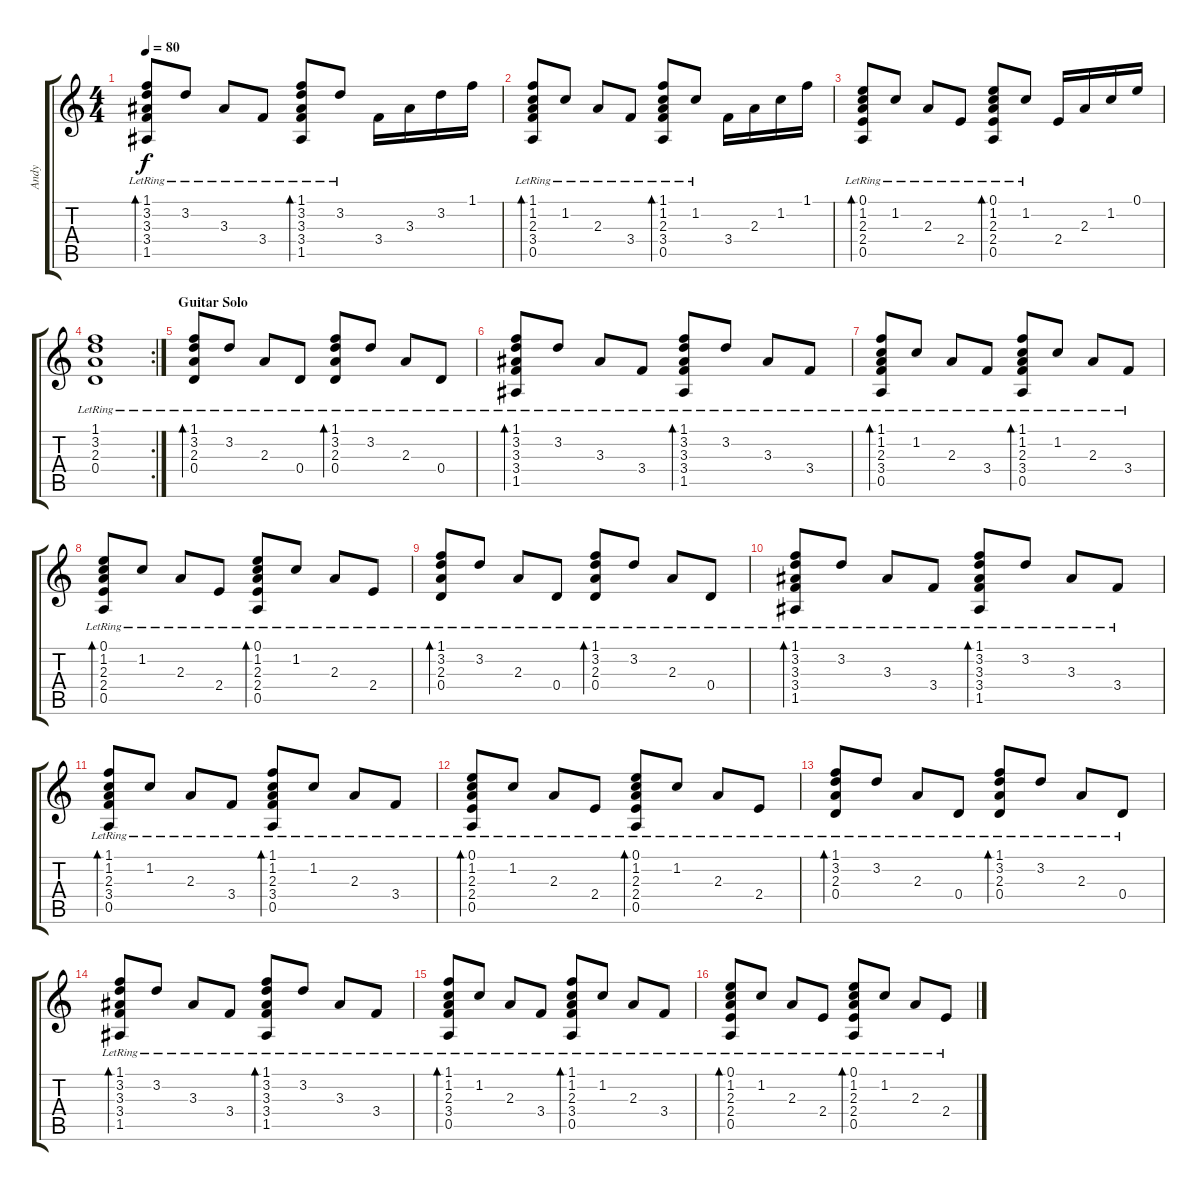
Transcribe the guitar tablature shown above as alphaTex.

\track ("Andy" "Andy") {instrument acousticguitarsteel}
\staff {score tabs}
\tuning (E4 B3 G3 D3 A2 E2) {hide}
\ts (4 4)
\tempo 80
\clef g2
\ks c
(1.1{lr} 3.2{lr} 3.3{lr} 3.4{lr} 1.5{lr}).8{bd 60 dy f} 3.2{lr}.8 3.3{lr}.8 3.4{lr}.8 (1.1{lr} 3.2{lr} 3.3{lr} 3.4{lr} 1.5{lr}).8{bd 60} 3.2{lr}.8 3.4.16 3.3.16 3.2.16 1.1.16 |
(1.1{lr} 1.2{lr} 2.3{lr} 3.4{lr} 0.5{lr}).8{bd 60} 1.2{lr}.8 2.3{lr}.8 3.4{lr}.8 (1.1{lr} 1.2{lr} 2.3{lr} 3.4{lr} 0.5{lr}).8{bd 60} 1.2{lr}.8 3.4.16 2.3.16 1.2.16 1.1.16 |
(0.1{lr} 1.2{lr} 2.3{lr} 2.4{lr} 0.5{lr}).8{bd 60} 1.2{lr}.8 2.3{lr}.8 2.4{lr}.8 (0.1{lr} 1.2{lr} 2.3{lr} 2.4{lr} 0.5{lr}).8{bd 60} 1.2{lr}.8 2.4.16 2.3.16 1.2.16 0.1.16 |
\rc 2
(1.1{lr} 3.2{lr} 2.3{lr} 0.4{lr}).1 |
\section ("" "Guitar Solo")
(1.1{lr} 3.2{lr} 2.3{lr} 0.4{lr}).8{bd 60} 3.2{lr}.8 2.3{lr}.8 0.4{lr}.8 (1.1{lr} 3.2{lr} 2.3{lr} 0.4{lr}).8{bd 60} 3.2{lr}.8 2.3{lr}.8 0.4{lr}.8 |
(1.1{lr} 3.2{lr} 3.3{lr} 3.4{lr} 1.5{lr}).8{bd 60} 3.2{lr}.8 3.3{lr}.8 3.4{lr}.8 (1.1{lr} 3.2{lr} 3.3{lr} 3.4{lr} 1.5{lr}).8{bd 60} 3.2{lr}.8 3.3{lr}.8 3.4{lr}.8 |
(1.1{lr} 1.2{lr} 2.3{lr} 3.4{lr} 0.5{lr}).8{bd 60} 1.2{lr}.8 2.3{lr}.8 3.4{lr}.8 (1.1{lr} 1.2{lr} 2.3{lr} 3.4{lr} 0.5{lr}).8{bd 60} 1.2{lr}.8 2.3{lr}.8 3.4{lr}.8 |
(0.1{lr} 1.2{lr} 2.3{lr} 2.4{lr} 0.5{lr}).8{bd 60} 1.2{lr}.8 2.3{lr}.8 2.4{lr}.8 (0.1{lr} 1.2{lr} 2.3{lr} 2.4{lr} 0.5{lr}).8{bd 60} 1.2{lr}.8 2.3{lr}.8 2.4{lr}.8 |
(1.1{lr} 3.2{lr} 2.3{lr} 0.4{lr}).8{bd 60} 3.2{lr}.8 2.3{lr}.8 0.4{lr}.8 (1.1{lr} 3.2{lr} 2.3{lr} 0.4{lr}).8{bd 60} 3.2{lr}.8 2.3{lr}.8 0.4{lr}.8 |
(1.1{lr} 3.2{lr} 3.3{lr} 3.4{lr} 1.5{lr}).8{bd 60} 3.2{lr}.8 3.3{lr}.8 3.4{lr}.8 (1.1{lr} 3.2{lr} 3.3{lr} 3.4{lr} 1.5{lr}).8{bd 60} 3.2{lr}.8 3.3{lr}.8 3.4{lr}.8 |
(1.1{lr} 1.2{lr} 2.3{lr} 3.4{lr} 0.5{lr}).8{bd 60} 1.2{lr}.8 2.3{lr}.8 3.4{lr}.8 (1.1{lr} 1.2{lr} 2.3{lr} 3.4{lr} 0.5{lr}).8{bd 60} 1.2{lr}.8 2.3{lr}.8 3.4{lr}.8 |
(0.1{lr} 1.2{lr} 2.3{lr} 2.4{lr} 0.5{lr}).8{bd 60} 1.2{lr}.8 2.3{lr}.8 2.4{lr}.8 (0.1{lr} 1.2{lr} 2.3{lr} 2.4{lr} 0.5{lr}).8{bd 60} 1.2{lr}.8 2.3{lr}.8 2.4{lr}.8 |
(1.1{lr} 3.2{lr} 2.3{lr} 0.4{lr}).8{bd 60} 3.2{lr}.8 2.3{lr}.8 0.4{lr}.8 (1.1{lr} 3.2{lr} 2.3{lr} 0.4{lr}).8{bd 60} 3.2{lr}.8 2.3{lr}.8 0.4{lr}.8 |
(1.1{lr} 3.2{lr} 3.3{lr} 3.4{lr} 1.5{lr}).8{bd 60} 3.2{lr}.8 3.3{lr}.8 3.4{lr}.8 (1.1{lr} 3.2{lr} 3.3{lr} 3.4{lr} 1.5{lr}).8{bd 60} 3.2{lr}.8 3.3{lr}.8 3.4{lr}.8 |
(1.1{lr} 1.2{lr} 2.3{lr} 3.4{lr} 0.5{lr}).8{bd 60} 1.2{lr}.8 2.3{lr}.8 3.4{lr}.8 (1.1{lr} 1.2{lr} 2.3{lr} 3.4{lr} 0.5{lr}).8{bd 60} 1.2{lr}.8 2.3{lr}.8 3.4{lr}.8 |
(0.1{lr} 1.2{lr} 2.3{lr} 2.4{lr} 0.5{lr}).8{bd 60} 1.2{lr}.8 2.3{lr}.8 2.4{lr}.8 (0.1{lr} 1.2{lr} 2.3{lr} 2.4{lr} 0.5{lr}).8{bd 60} 1.2{lr}.8 2.3{lr}.8 2.4{lr}.8
